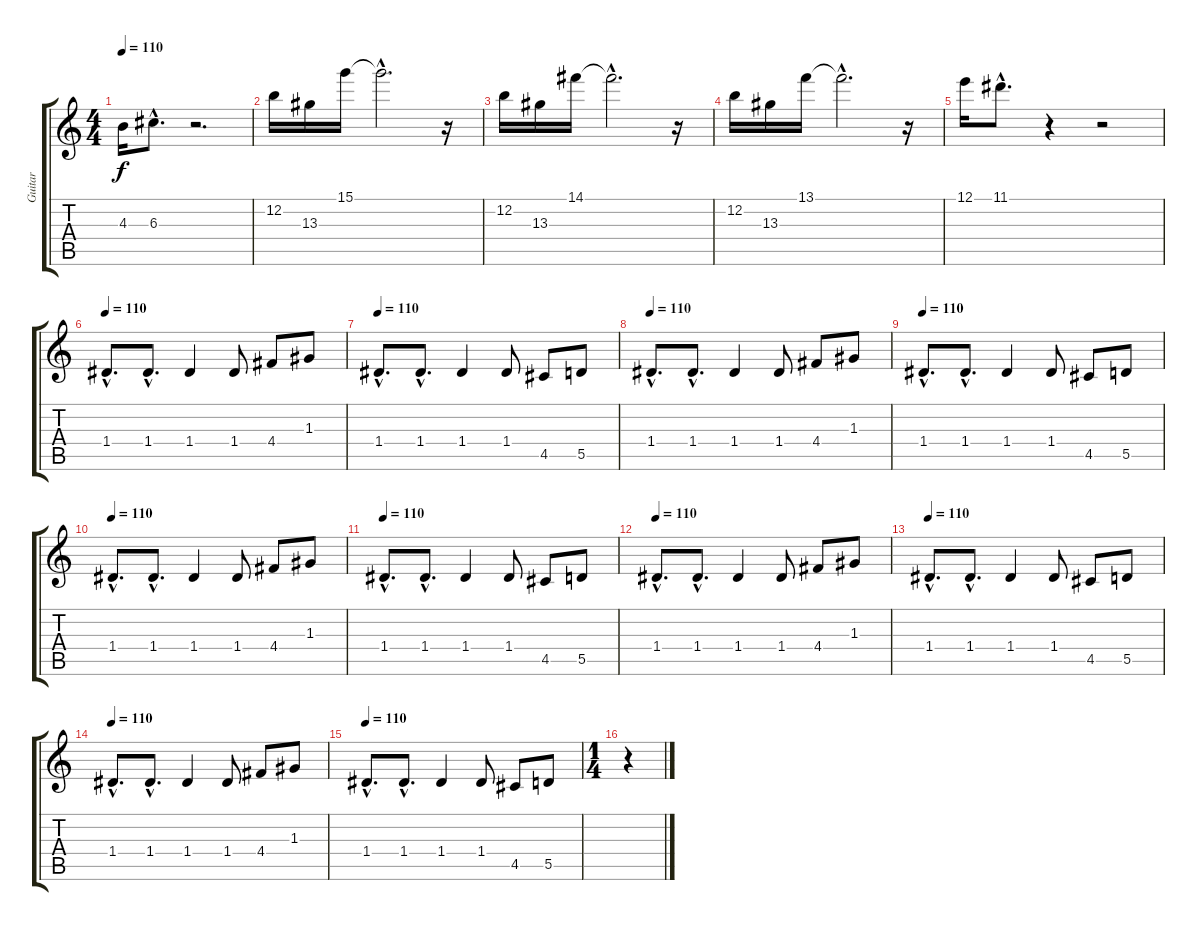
\track ("Guitar" "Guitar") {instrument distortionguitar}
\staff {score tabs}
\tuning (E4 B3 G3 D3 A2 E2) {hide}
\ts (4 4)
\tempo 110
\clef g2
\ks c
4.3.16{dy f} 6.3{hac}.8{d} r.2{d} |
12.2.16 13.3.16 15.1.16 15.1{hac t}.2{d} r.16 |
12.2.16 13.3.16 14.1.16 14.1{hac t}.2{d} r.16 |
12.2.16 13.3.16 13.1.16 13.1{hac t}.2{d} r.16 |
12.1.16 11.1{hac}.8{d} r.4 r.2 |
\tempo 110
1.4{hac}.8{d instrument distortionguitar} 1.4{hac}.8{d} 1.4.4 1.4.8 4.4.8 1.3.8 |
\tempo 110
1.4{hac}.8{d} 1.4{hac}.8{d} 1.4.4 1.4.8 4.5.8 5.5.8 |
\tempo 110
1.4{hac}.8{d} 1.4{hac}.8{d} 1.4.4 1.4.8 4.4.8 1.3.8 |
\tempo 110
1.4{hac}.8{d} 1.4{hac}.8{d} 1.4.4 1.4.8 4.5.8 5.5.8 |
\tempo 110
1.4{hac}.8{d instrument distortionguitar} 1.4{hac}.8{d} 1.4.4 1.4.8 4.4.8 1.3.8 |
\tempo 110
1.4{hac}.8{d} 1.4{hac}.8{d} 1.4.4 1.4.8 4.5.8 5.5.8 |
\tempo 110
1.4{hac}.8{d} 1.4{hac}.8{d} 1.4.4 1.4.8 4.4.8 1.3.8 |
\tempo 110
1.4{hac}.8{d} 1.4{hac}.8{d} 1.4.4 1.4.8 4.5.8 5.5.8 |
\tempo 110
1.4{hac}.8{d} 1.4{hac}.8{d} 1.4.4 1.4.8 4.4.8 1.3.8 |
\tempo 110
1.4{hac}.8{d} 1.4{hac}.8{d} 1.4.4 1.4.8 4.5.8 5.5.8 |
\ts (1 4)
r.4
